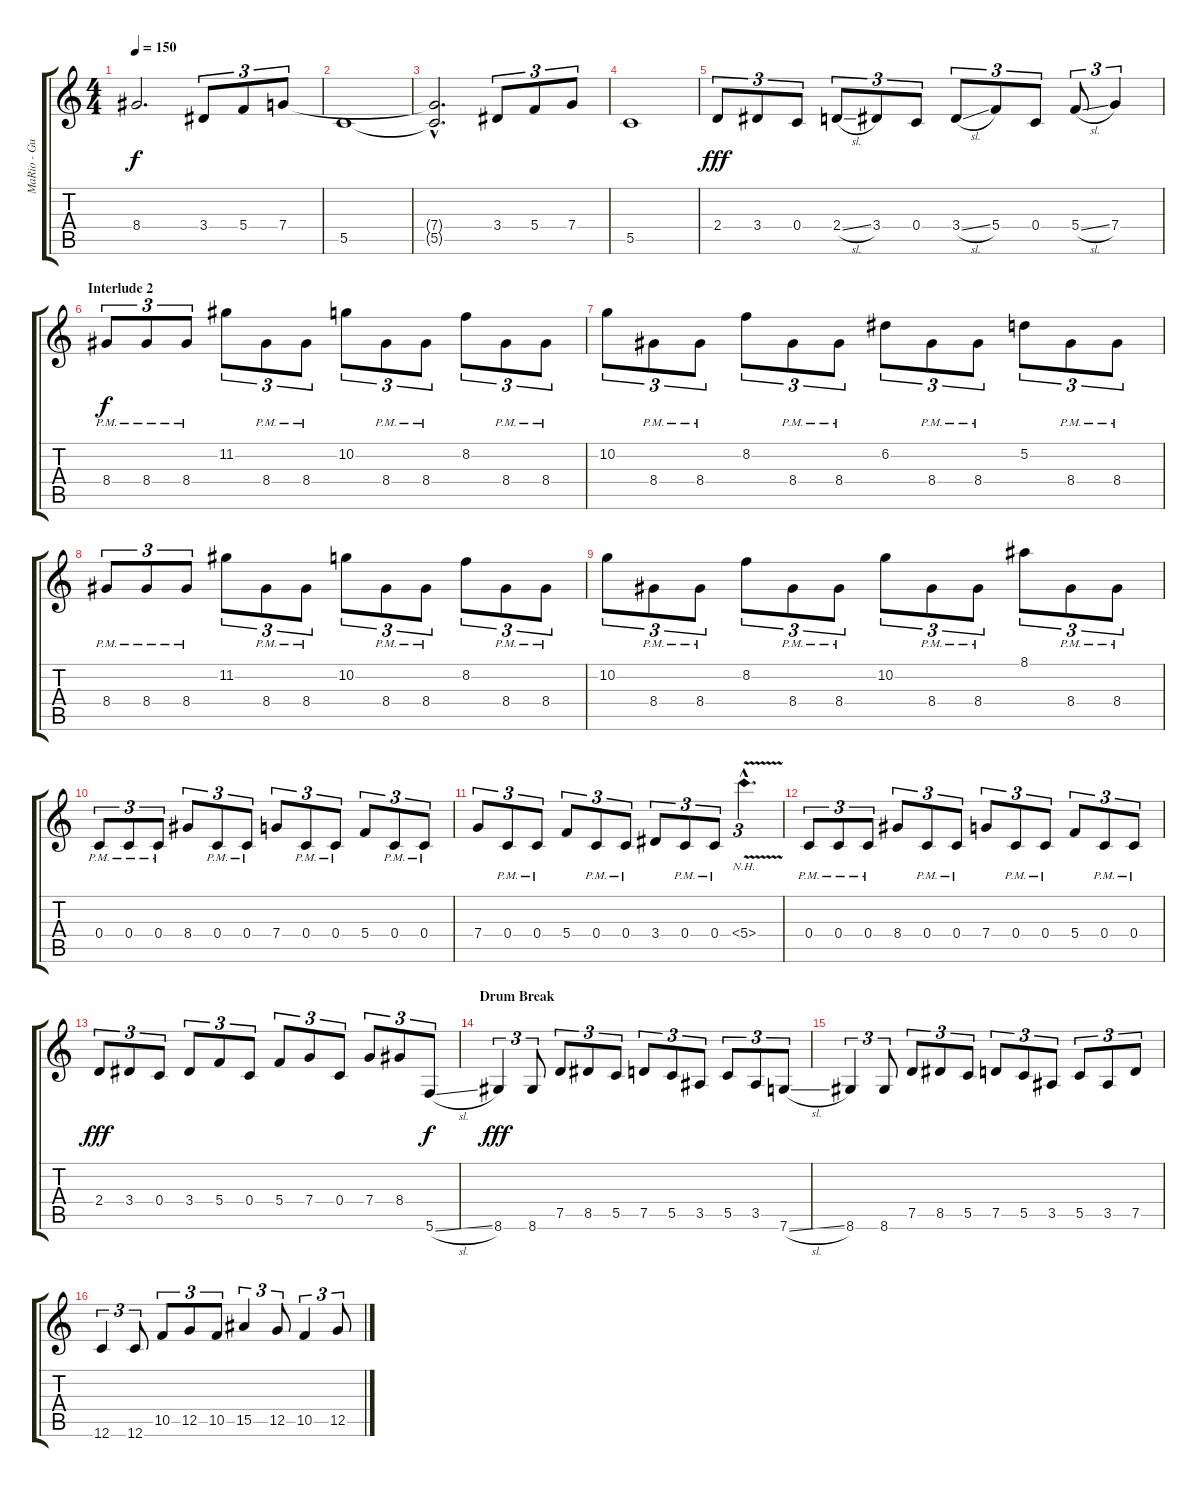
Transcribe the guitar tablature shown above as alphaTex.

\track ("MaRio - Guitar 2" "MaRio - Gu") {instrument overdrivenguitar}
\staff {score tabs}
\tuning (D4 A3 F3 C3 G2 C2) {hide}
\ts (4 4)
\tempo 150
\clef g2
\ks c
8.4{t}.2{d dy f} 3.4.8{tu (3 2)} 5.4.8{tu (3 2)} 7.4.8{tu (3 2)} |
5.5.1 |
(7.4{hac t} 5.5{hac t}).2{d} 3.4.8{tu (3 2)} 5.4.8{tu (3 2)} 7.4.8{tu (3 2)} |
5.5.1 |
2.4.8{tu (3 2) dy fff} 3.4.8{tu (3 2)} 0.4.8{tu (3 2)} 2.4{sl}.8{tu (3 2)} 3.4.8{tu (3 2)} 0.4.8{tu (3 2)} 3.4{sl}.8{tu (3 2)} 5.4.8{tu (3 2)} 0.4.8{tu (3 2)} 5.4{sl}.8{tu (3 2)} 7.4.4{tu (3 2)} |
\section ("" "Interlude 2")
8.4{pm}.8{tu (3 2) dy f} 8.4{pm}.8{tu (3 2)} 8.4{pm}.8{tu (3 2)} 11.2.8{tu (3 2)} 8.4{pm}.8{tu (3 2)} 8.4{pm}.8{tu (3 2)} 10.2.8{tu (3 2)} 8.4{pm}.8{tu (3 2)} 8.4{pm}.8{tu (3 2)} 8.2.8{tu (3 2)} 8.4{pm}.8{tu (3 2)} 8.4{pm}.8{tu (3 2)} |
10.2.8{tu (3 2)} 8.4{pm}.8{tu (3 2)} 8.4{pm}.8{tu (3 2)} 8.2.8{tu (3 2)} 8.4{pm}.8{tu (3 2)} 8.4{pm}.8{tu (3 2)} 6.2.8{tu (3 2)} 8.4{pm}.8{tu (3 2)} 8.4{pm}.8{tu (3 2)} 5.2.8{tu (3 2)} 8.4{pm}.8{tu (3 2)} 8.4{pm}.8{tu (3 2)} |
8.4{pm}.8{tu (3 2)} 8.4{pm}.8{tu (3 2)} 8.4{pm}.8{tu (3 2)} 11.2.8{tu (3 2)} 8.4{pm}.8{tu (3 2)} 8.4{pm}.8{tu (3 2)} 10.2.8{tu (3 2)} 8.4{pm}.8{tu (3 2)} 8.4{pm}.8{tu (3 2)} 8.2.8{tu (3 2)} 8.4{pm}.8{tu (3 2)} 8.4{pm}.8{tu (3 2)} |
10.2.8{tu (3 2)} 8.4{pm}.8{tu (3 2)} 8.4{pm}.8{tu (3 2)} 8.2.8{tu (3 2)} 8.4{pm}.8{tu (3 2)} 8.4{pm}.8{tu (3 2)} 10.2.8{tu (3 2)} 8.4{pm}.8{tu (3 2)} 8.4{pm}.8{tu (3 2)} 8.1.8{tu (3 2)} 8.4{pm}.8{tu (3 2)} 8.4{pm}.8{tu (3 2)} |
0.4{pm}.8{tu (3 2)} 0.4{pm}.8{tu (3 2)} 0.4{pm}.8{tu (3 2)} 8.4.8{tu (3 2)} 0.4{pm}.8{tu (3 2)} 0.4{pm}.8{tu (3 2)} 7.4.8{tu (3 2)} 0.4{pm}.8{tu (3 2)} 0.4{pm}.8{tu (3 2)} 5.4.8{tu (3 2)} 0.4{pm}.8{tu (3 2)} 0.4{pm}.8{tu (3 2)} |
7.4.8{tu (3 2)} 0.4{pm}.8{tu (3 2)} 0.4{pm}.8{tu (3 2)} 5.4.8{tu (3 2)} 0.4{pm}.8{tu (3 2)} 0.4{pm}.8{tu (3 2)} 3.4.8{tu (3 2)} 0.4{pm}.8{tu (3 2)} 0.4{pm}.8{tu (3 2)} 5.4{nh v hac}.4{d tu (3 2)} |
0.4{pm}.8{tu (3 2)} 0.4{pm}.8{tu (3 2)} 0.4{pm}.8{tu (3 2)} 8.4.8{tu (3 2)} 0.4{pm}.8{tu (3 2)} 0.4{pm}.8{tu (3 2)} 7.4.8{tu (3 2)} 0.4{pm}.8{tu (3 2)} 0.4{pm}.8{tu (3 2)} 5.4.8{tu (3 2)} 0.4{pm}.8{tu (3 2)} 0.4{pm}.8{tu (3 2)} |
2.4.8{tu (3 2) dy fff} 3.4.8{tu (3 2)} 0.4.8{tu (3 2)} 3.4.8{tu (3 2)} 5.4.8{tu (3 2)} 0.4.8{tu (3 2)} 5.4.8{tu (3 2)} 7.4.8{tu (3 2)} 0.4.8{tu (3 2)} 7.4.8{tu (3 2)} 8.4.8{tu (3 2)} 5.6{sl}.8{tu (3 2) dy f instrument overdrivenguitar} |
\section ("" "Drum Break")
8.6.4{tu (3 2) dy fff} 8.6.8{tu (3 2)} 7.5.8{tu (3 2)} 8.5.8{tu (3 2)} 5.5.8{tu (3 2)} 7.5.8{tu (3 2)} 5.5.8{tu (3 2)} 3.5.8{tu (3 2)} 5.5.8{tu (3 2)} 3.5.8{tu (3 2)} 7.6{sl}.8{tu (3 2)} |
8.6.4{tu (3 2)} 8.6.8{tu (3 2)} 7.5.8{tu (3 2)} 8.5.8{tu (3 2)} 5.5.8{tu (3 2)} 7.5.8{tu (3 2)} 5.5.8{tu (3 2)} 3.5.8{tu (3 2)} 5.5.8{tu (3 2)} 3.5.8{tu (3 2)} 7.5.8{tu (3 2)} |
12.6.4{tu (3 2)} 12.6.8{tu (3 2)} 10.5.8{tu (3 2)} 12.5.8{tu (3 2)} 10.5.8{tu (3 2)} 15.5.4{tu (3 2)} 12.5.8{tu (3 2)} 10.5.4{tu (3 2)} 12.5.8{tu (3 2)}
